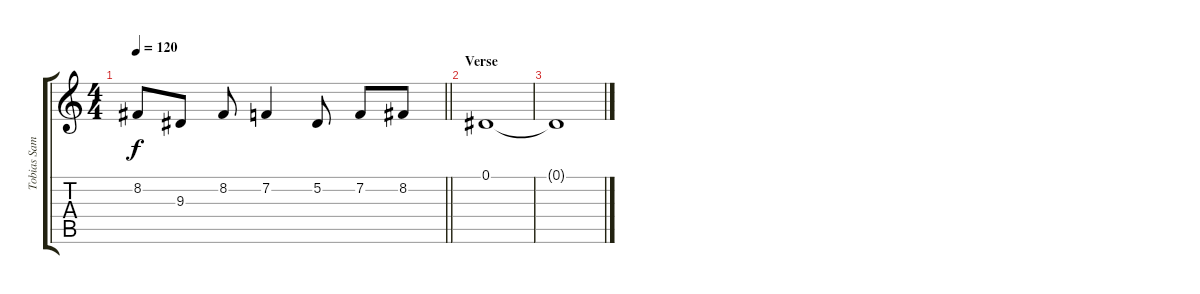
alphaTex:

\track ("Tobias Sammet (Lead Keyboard)" "Tobias Sam") {instrument synthbrass1}
\staff {score tabs}
\tuning (Eb4 Bb3 Gb3 Db3 Ab2 Eb2) {hide}
\ts (4 4)
\tempo 120
\clef g2
\barLineRight lightlight
\ks c
8.2{t}.8{dy f} 9.3.8 8.2.8 7.2.4 5.2.8 7.2.8 8.2.8 |
\section ("" "Verse")
0.1.1 |
0.1{t}.1
